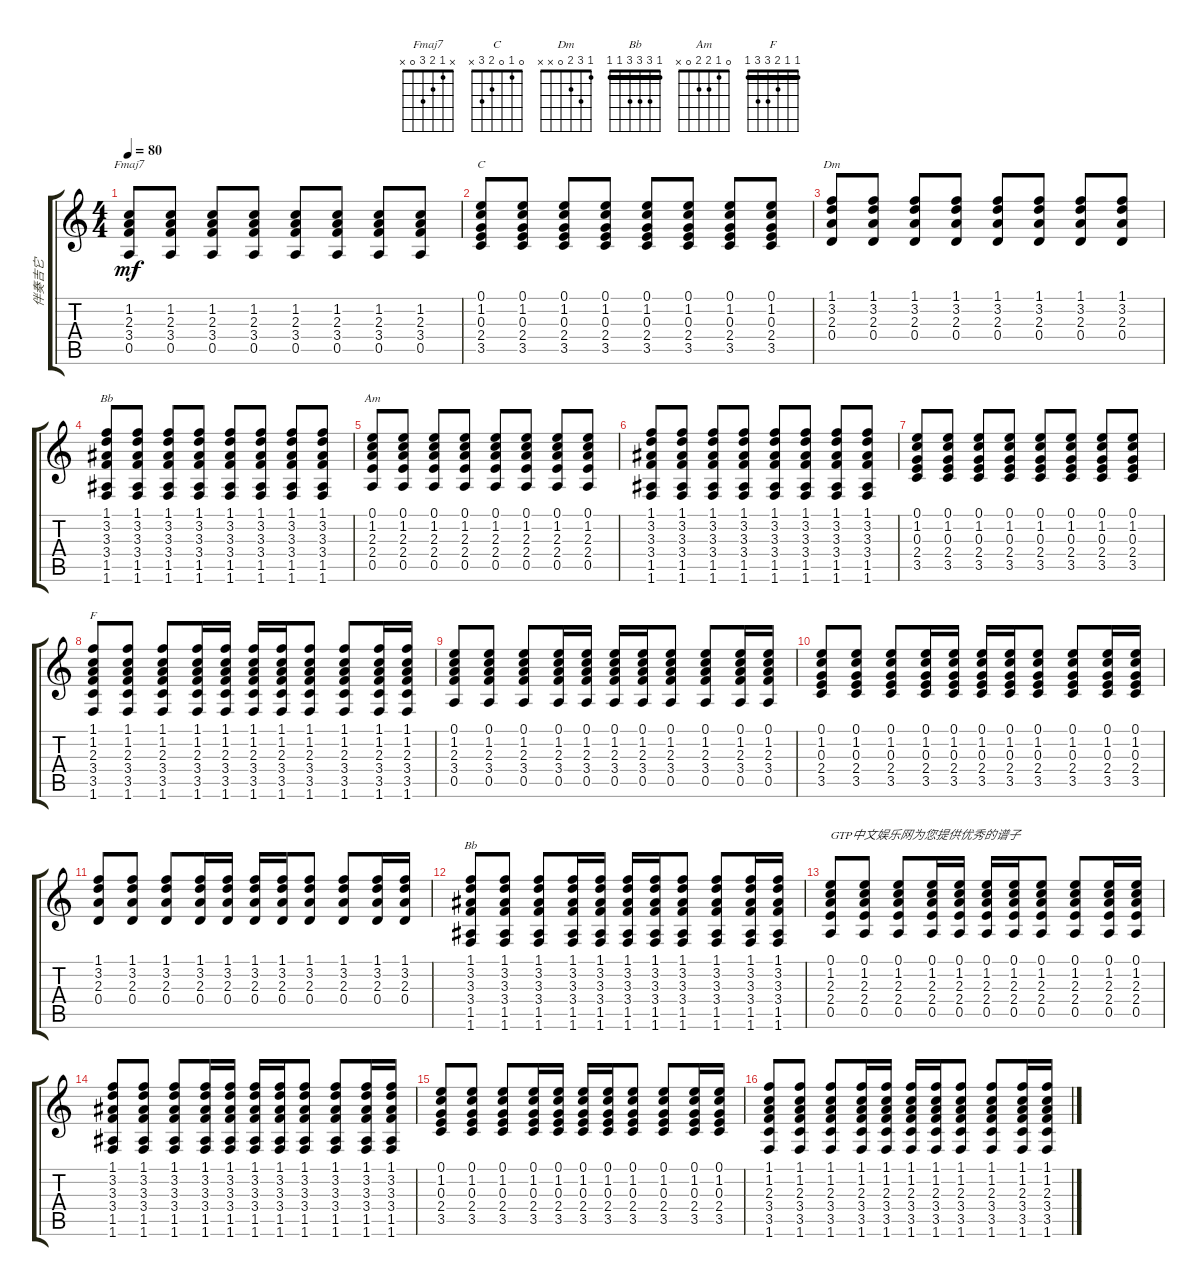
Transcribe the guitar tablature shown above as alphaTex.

\track ("伴奏吉它" "伴奏吉它") {instrument acousticguitarsteel}
\staff {score tabs}
\tuning (E4 B3 G3 D3 A2 E2) {hide}
\chord ("Fmaj7" x 1 2 3 0 x)
\chord ("C" 0 1 0 2 3 x)
\chord ("Dm" 1 3 2 0 x x)
\chord ("Bb" 1 3 3 3 1 1) {barre 0}
\chord ("Am" 0 1 2 2 0 x)
\chord ("F" 1 1 2 3 3 1) {barre 1}
\chord ("Bb" 1 3 3 3 1 1) {barre 1}
\ts (4 4)
\tempo 80
\clef g2
\ks c
(1.2 2.3 3.4 0.5).8{ch "Fmaj7" dy mf} (1.2 2.3 3.4 0.5).8 (1.2 2.3 3.4 0.5).8 (1.2 2.3 3.4 0.5).8 (1.2 2.3 3.4 0.5).8 (1.2 2.3 3.4 0.5).8 (1.2 2.3 3.4 0.5).8 (1.2 2.3 3.4 0.5).8 |
(0.1 1.2 0.3 2.4 3.5).8{ch "C"} (0.1 1.2 0.3 2.4 3.5).8 (0.1 1.2 0.3 2.4 3.5).8 (0.1 1.2 0.3 2.4 3.5).8 (0.1 1.2 0.3 2.4 3.5).8 (0.1 1.2 0.3 2.4 3.5).8 (0.1 1.2 0.3 2.4 3.5).8 (0.1 1.2 0.3 2.4 3.5).8 |
(1.1 3.2 2.3 0.4).8{ch "Dm"} (1.1 3.2 2.3 0.4).8 (1.1 3.2 2.3 0.4).8 (1.1 3.2 2.3 0.4).8 (1.1 3.2 2.3 0.4).8 (1.1 3.2 2.3 0.4).8 (1.1 3.2 2.3 0.4).8 (1.1 3.2 2.3 0.4).8 |
(1.1 3.2 3.3 3.4 1.5 1.6).8{ch "Bb"} (1.1 3.2 3.3 3.4 1.5 1.6).8 (1.1 3.2 3.3 3.4 1.5 1.6).8 (1.1 3.2 3.3 3.4 1.5 1.6).8 (1.1 3.2 3.3 3.4 1.5 1.6).8 (1.1 3.2 3.3 3.4 1.5 1.6).8 (1.1 3.2 3.3 3.4 1.5 1.6).8 (1.1 3.2 3.3 3.4 1.5 1.6).8 |
(0.1 1.2 2.3 2.4 0.5).8{ch "Am"} (0.1 1.2 2.3 2.4 0.5).8 (0.1 1.2 2.3 2.4 0.5).8 (0.1 1.2 2.3 2.4 0.5).8 (0.1 1.2 2.3 2.4 0.5).8 (0.1 1.2 2.3 2.4 0.5).8 (0.1 1.2 2.3 2.4 0.5).8 (0.1 1.2 2.3 2.4 0.5).8 |
(1.1 3.2 3.3 3.4 1.5 1.6).8 (1.1 3.2 3.3 3.4 1.5 1.6).8 (1.1 3.2 3.3 3.4 1.5 1.6).8 (1.1 3.2 3.3 3.4 1.5 1.6).8 (1.1 3.2 3.3 3.4 1.5 1.6).8 (1.1 3.2 3.3 3.4 1.5 1.6).8 (1.1 3.2 3.3 3.4 1.5 1.6).8 (1.1 3.2 3.3 3.4 1.5 1.6).8 |
(0.1 1.2 0.3 2.4 3.5).8 (0.1 1.2 0.3 2.4 3.5).8 (0.1 1.2 0.3 2.4 3.5).8 (0.1 1.2 0.3 2.4 3.5).8 (0.1 1.2 0.3 2.4 3.5).8 (0.1 1.2 0.3 2.4 3.5).8 (0.1 1.2 0.3 2.4 3.5).8 (0.1 1.2 0.3 2.4 3.5).8 |
(1.1 1.2 2.3 3.4 3.5 1.6).8{ch "F"} (1.1 1.2 2.3 3.4 3.5 1.6).8 (1.1 1.2 2.3 3.4 3.5 1.6).8 (1.1 1.2 2.3 3.4 3.5 1.6).16 (1.1 1.2 2.3 3.4 3.5 1.6).16 (1.1 1.2 2.3 3.4 3.5 1.6).16 (1.1 1.2 2.3 3.4 3.5 1.6).16 (1.1 1.2 2.3 3.4 3.5 1.6).8 (1.1 1.2 2.3 3.4 3.5 1.6).8 (1.1 1.2 2.3 3.4 3.5 1.6).16 (1.1 1.2 2.3 3.4 3.5 1.6).16 |
(0.1 1.2 2.3 3.4 0.5).8 (0.1 1.2 2.3 3.4 0.5).8 (0.1 1.2 2.3 3.4 0.5).8 (0.1 1.2 2.3 3.4 0.5).16 (0.1 1.2 2.3 3.4 0.5).16 (0.1 1.2 2.3 3.4 0.5).16 (0.1 1.2 2.3 3.4 0.5).16 (0.1 1.2 2.3 3.4 0.5).8 (0.1 1.2 2.3 3.4 0.5).8 (0.1 1.2 2.3 3.4 0.5).16 (0.1 1.2 2.3 3.4 0.5).16 |
(0.1 1.2 0.3 2.4 3.5).8 (0.1 1.2 0.3 2.4 3.5).8 (0.1 1.2 0.3 2.4 3.5).8 (0.1 1.2 0.3 2.4 3.5).16 (0.1 1.2 0.3 2.4 3.5).16 (0.1 1.2 0.3 2.4 3.5).16 (0.1 1.2 0.3 2.4 3.5).16 (0.1 1.2 0.3 2.4 3.5).8 (0.1 1.2 0.3 2.4 3.5).8 (0.1 1.2 0.3 2.4 3.5).16 (0.1 1.2 0.3 2.4 3.5).16 |
(1.1 3.2 2.3 0.4).8 (1.1 3.2 2.3 0.4).8 (1.1 3.2 2.3 0.4).8 (1.1 3.2 2.3 0.4).16 (1.1 3.2 2.3 0.4).16 (1.1 3.2 2.3 0.4).16 (1.1 3.2 2.3 0.4).16 (1.1 3.2 2.3 0.4).8 (1.1 3.2 2.3 0.4).8 (1.1 3.2 2.3 0.4).16 (1.1 3.2 2.3 0.4).16 |
(1.1 3.2 3.3 3.4 1.5 1.6).8{ch "Bb"} (1.1 3.2 3.3 3.4 1.5 1.6).8 (1.1 3.2 3.3 3.4 1.5 1.6).8 (1.1 3.2 3.3 3.4 1.5 1.6).16 (1.1 3.2 3.3 3.4 1.5 1.6).16 (1.1 3.2 3.3 3.4 1.5 1.6).16 (1.1 3.2 3.3 3.4 1.5 1.6).16 (1.1 3.2 3.3 3.4 1.5 1.6).8 (1.1 3.2 3.3 3.4 1.5 1.6).8 (1.1 3.2 3.3 3.4 1.5 1.6).16 (1.1 3.2 3.3 3.4 1.5 1.6).16 |
(0.1 1.2 2.3 2.4 0.5).8{txt "GTP中文娱乐网为您提供优秀的谱子"} (0.1 1.2 2.3 2.4 0.5).8 (0.1 1.2 2.3 2.4 0.5).8 (0.1 1.2 2.3 2.4 0.5).16 (0.1 1.2 2.3 2.4 0.5).16 (0.1 1.2 2.3 2.4 0.5).16 (0.1 1.2 2.3 2.4 0.5).16 (0.1 1.2 2.3 2.4 0.5).8 (0.1 1.2 2.3 2.4 0.5).8 (0.1 1.2 2.3 2.4 0.5).16 (0.1 1.2 2.3 2.4 0.5).16 |
(1.1 3.2 3.3 3.4 1.5 1.6).8 (1.1 3.2 3.3 3.4 1.5 1.6).8 (1.1 3.2 3.3 3.4 1.5 1.6).8 (1.1 3.2 3.3 3.4 1.5 1.6).16 (1.1 3.2 3.3 3.4 1.5 1.6).16 (1.1 3.2 3.3 3.4 1.5 1.6).16 (1.1 3.2 3.3 3.4 1.5 1.6).16 (1.1 3.2 3.3 3.4 1.5 1.6).8 (1.1 3.2 3.3 3.4 1.5 1.6).8 (1.1 3.2 3.3 3.4 1.5 1.6).16 (1.1 3.2 3.3 3.4 1.5 1.6).16 |
(0.1 1.2 0.3 2.4 3.5).8 (0.1 1.2 0.3 2.4 3.5).8 (0.1 1.2 0.3 2.4 3.5).8 (0.1 1.2 0.3 2.4 3.5).16 (0.1 1.2 0.3 2.4 3.5).16 (0.1 1.2 0.3 2.4 3.5).16 (0.1 1.2 0.3 2.4 3.5).16 (0.1 1.2 0.3 2.4 3.5).8 (0.1 1.2 0.3 2.4 3.5).8 (0.1 1.2 0.3 2.4 3.5).16 (0.1 1.2 0.3 2.4 3.5).16 |
(1.1 1.2 2.3 3.4 3.5 1.6).8 (1.1 1.2 2.3 3.4 3.5 1.6).8 (1.1 1.2 2.3 3.4 3.5 1.6).8 (1.1 1.2 2.3 3.4 3.5 1.6).16 (1.1 1.2 2.3 3.4 3.5 1.6).16 (1.1 1.2 2.3 3.4 3.5 1.6).16 (1.1 1.2 2.3 3.4 3.5 1.6).16 (1.1 1.2 2.3 3.4 3.5 1.6).8 (1.1 1.2 2.3 3.4 3.5 1.6).8 (1.1 1.2 2.3 3.4 3.5 1.6).16 (1.1 1.2 2.3 3.4 3.5 1.6).16
